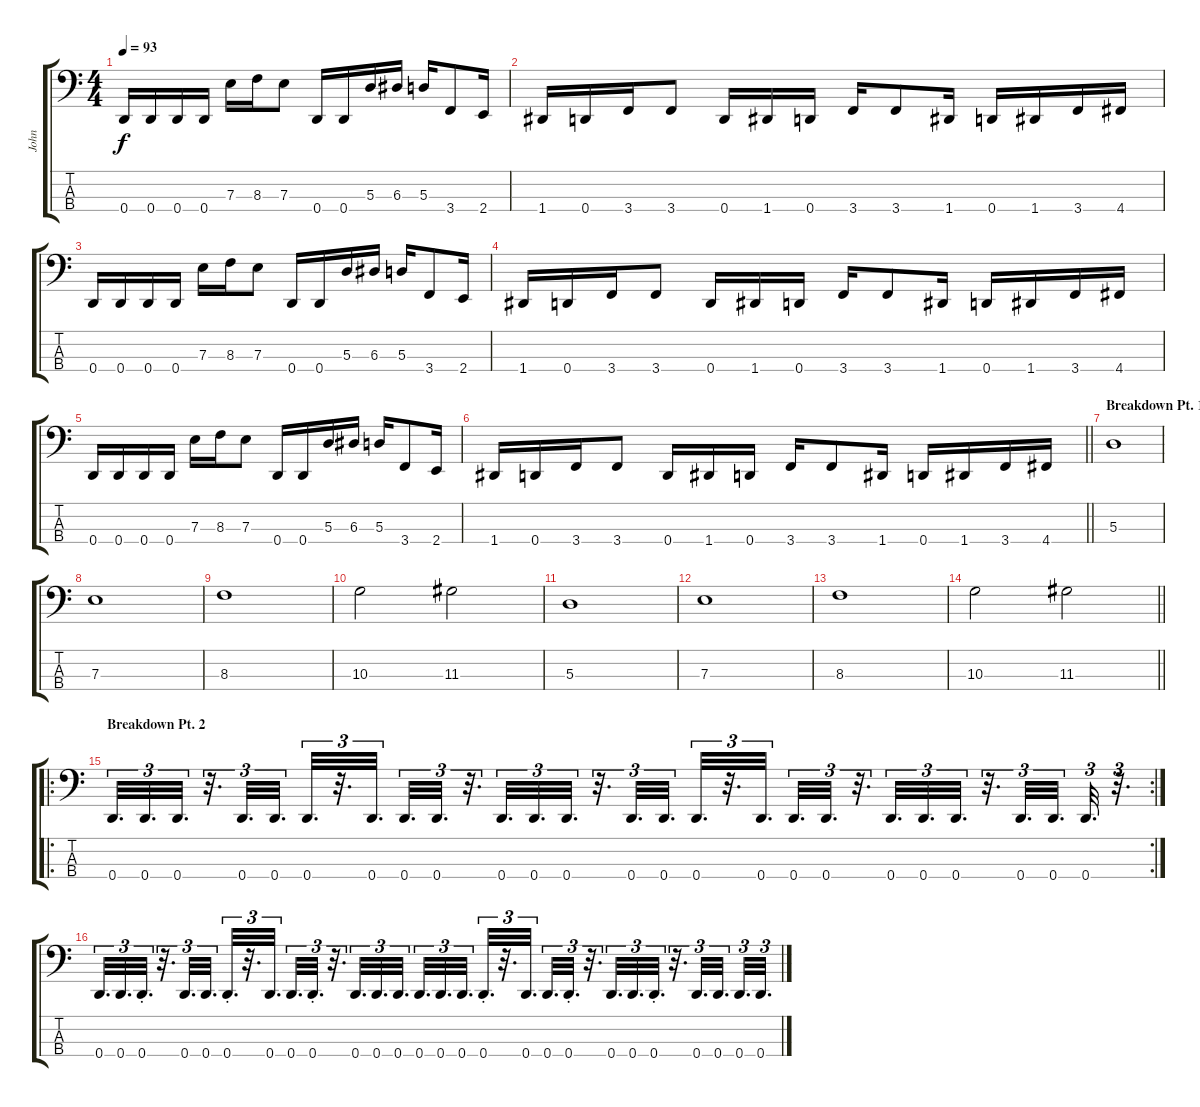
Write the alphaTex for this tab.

\track ("John" "John") {instrument electricbasspick}
\staff {score tabs}
\tuning (G2 D2 A1 D1) {hide}
\ts (4 4)
\tempo 93
\clef f4
\ks c
0.4.16{dy f} 0.4.16 0.4.16 0.4.16 7.3.16 8.3.16 7.3.8 0.4.16 0.4.16 5.3.16 6.3.16 5.3.16 3.4.8 2.4.16 |
1.4.16 0.4.16 3.4.16 3.4.8 0.4.16 1.4.16 0.4.16 3.4.16 3.4.8 1.4.16 0.4.16 1.4.16 3.4.16 4.4.16 |
0.4.16 0.4.16 0.4.16 0.4.16 7.3.16 8.3.16 7.3.8 0.4.16 0.4.16 5.3.16 6.3.16 5.3.16 3.4.8 2.4.16 |
1.4.16 0.4.16 3.4.16 3.4.8 0.4.16 1.4.16 0.4.16 3.4.16 3.4.8 1.4.16 0.4.16 1.4.16 3.4.16 4.4.16 |
0.4.16 0.4.16 0.4.16 0.4.16 7.3.16 8.3.16 7.3.8 0.4.16 0.4.16 5.3.16 6.3.16 5.3.16 3.4.8 2.4.16 |
\barLineRight lightlight
1.4.16 0.4.16 3.4.16 3.4.8 0.4.16 1.4.16 0.4.16 3.4.16 3.4.8 1.4.16 0.4.16 1.4.16 3.4.16 4.4.16 |
\section ("" "Breakdown Pt. 1")
5.3.1 |
7.3.1 |
8.3.1 |
10.3.2 11.3.2 |
5.3.1 |
7.3.1 |
8.3.1 |
\barLineRight lightlight
10.3.2 11.3.2 |
\ro
\rc 2
\section ("" "Breakdown Pt. 2")
0.4.32{d tu (3 2)} 0.4.32{d tu (3 2)} 0.4.32{d tu (3 2)} r.32{d tu (3 2)} 0.4.32{d tu (3 2)} 0.4.32{d tu (3 2)} 0.4.32{d tu (3 2)} r.32{d tu (3 2)} 0.4.32{d tu (3 2)} 0.4.32{d tu (3 2)} 0.4.32{d tu (3 2)} r.32{d tu (3 2)} 0.4.32{d tu (3 2)} 0.4.32{d tu (3 2)} 0.4.32{d tu (3 2)} r.32{d tu (3 2)} 0.4.32{d tu (3 2)} 0.4.32{d tu (3 2)} 0.4.32{d tu (3 2)} r.32{d tu (3 2)} 0.4.32{d tu (3 2)} 0.4.32{d tu (3 2)} 0.4.32{d tu (3 2)} r.32{d tu (3 2)} 0.4.32{d tu (3 2)} 0.4.32{d tu (3 2)} 0.4.32{d tu (3 2)} r.32{d tu (3 2)} 0.4.32{d tu (3 2)} 0.4.32{d tu (3 2)} 0.4.32{d tu (3 2)} r.32{d tu (3 2)} |
0.4.32{d tu (3 2)} 0.4.32{d tu (3 2)} 0.4{st}.32{d tu (3 2)} r.32{d tu (3 2)} 0.4.32{d tu (3 2)} 0.4.32{d tu (3 2)} 0.4{st}.32{d tu (3 2)} r.32{d tu (3 2)} 0.4.32{d tu (3 2)} 0.4.32{d tu (3 2)} 0.4{st}.32{d tu (3 2)} r.32{d tu (3 2)} 0.4.32{d tu (3 2)} 0.4.32{d tu (3 2)} 0.4.32{d tu (3 2)} 0.4.32{d tu (3 2)} 0.4.32{d tu (3 2)} 0.4.32{d tu (3 2)} 0.4{st}.32{d tu (3 2)} r.32{d tu (3 2)} 0.4.32{d tu (3 2)} 0.4.32{d tu (3 2)} 0.4{st}.32{d tu (3 2)} r.32{d tu (3 2)} 0.4.32{d tu (3 2)} 0.4.32{d tu (3 2)} 0.4{st}.32{d tu (3 2)} r.32{d tu (3 2)} 0.4.32{d tu (3 2)} 0.4.32{d tu (3 2)} 0.4.32{d tu (3 2)} 0.4.32{d tu (3 2)}
